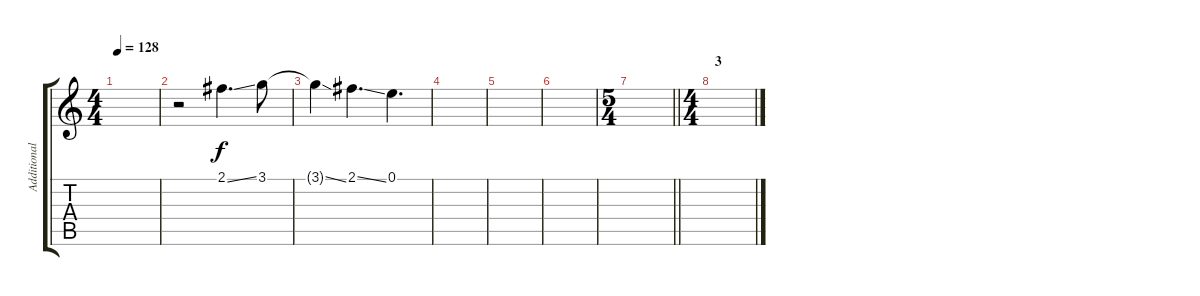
\track ("Additional Guitar" "Additional") {instrument acousticguitarsteel}
\staff {score tabs}
\tuning (E4 B3 G3 D3 A2 E2) {hide}
\ts (4 4)
\tempo 128
\clef g2
\ks c
|
r.2 2.1{ss}.4{d} 3.1.8 |
3.1{ss t}.4 2.1{ss}.4{d} 0.1.4{d} |
|
|
|
\ts (5 4)
\barLineRight lightlight
|
\ts (4 4)
\section ("" "3")
